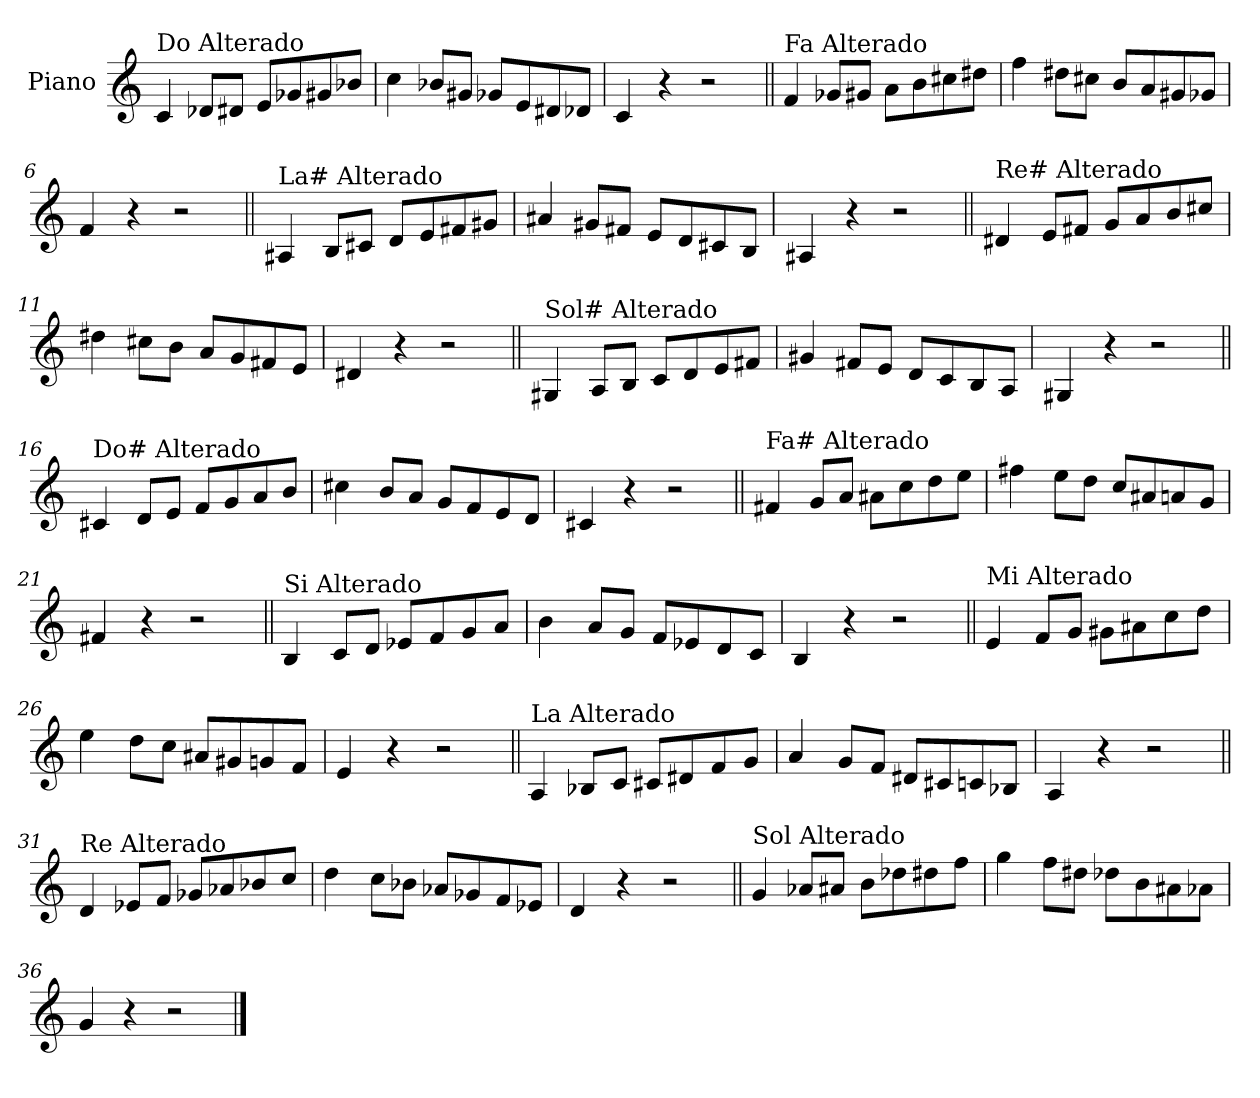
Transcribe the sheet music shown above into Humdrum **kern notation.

**kern
*part1
*staff1
*I"Piano
*I'Pno.
*clefG2
*k[]
=1
!LO:TX:a:t=Do Alterado
4c/
8d-X/L
8d#X/J
8e/L
8g-X/
8g#X/
8b-X/J
=2
4cc\
8b-X/L
8g#X/J
8g-X/L
8e/
8d#X/
8d-X/J
=3
4c/
4r
2r
=4||
!LO:TX:a:t=Fa Alterado
4f/
8g-X/L
8g#X/J
8a\L
8b\
8cc#X\
8dd#X\J
=5
4ff\
8dd#X\L
8cc#X\J
8b/L
8a/
8g#X/
8g-X/J
=6
4f/
4r
2r
!!LO:LB:g=z
=7||
!LO:TX:a:t=La# Alterado
4A#X/
8B/L
8c#X/J
8d/L
8e/
8f#X/
8g#X/J
=8
4a#X/
8g#X/L
8f#X/J
8e/L
8d/
8c#X/
8B/J
=9
4A#X/
4r
2r
=10||
!LO:TX:a:t=Re# Alterado
4d#X/
8e/L
8f#X/J
8g/L
8a/
8b/
8cc#X/J
=11
4dd#X\
8cc#X\L
8b\J
8a/L
8g/
8f#X/
8e/J
=12
4d#X/
4r
2r
!!LO:LB:g=z
=13||
!LO:TX:a:t=Sol# Alterado
4G#X/
8A/L
8B/J
8c/L
8d/
8e/
8f#X/J
=14
4g#X/
8f#X/L
8e/J
8d/L
8c/
8B/
8A/J
=15
4G#X/
4r
2r
=16||
!LO:TX:a:t=Do# Alterado
4c#X/
8d/L
8e/J
8f/L
8g/
8a/
8b/J
=17
4cc#X\
8b/L
8a/J
8g/L
8f/
8e/
8d/J
=18
4c#X/
4r
2r
!!LO:LB:g=z
=19||
!LO:TX:a:t=Fa# Alterado
4f#X/
8g/L
8a/J
8a#X\L
8cc\
8dd\
8ee\J
=20
4ff#X\
8ee\L
8dd\J
8cc/L
8a#X/
8an/
8g/J
=21
4f#X/
4r
2r
=22||
!LO:TX:a:t=Si Alterado
4B/
8c/L
8d/J
8e-X/L
8f/
8g/
8a/J
=23
4b\
8a/L
8g/J
8f/L
8e-X/
8d/
8c/J
=24
4B/
4r
2r
!!LO:LB:g=z
=25||
!LO:TX:a:t=Mi Alterado
4e/
8f/L
8g/J
8g#X\L
8a#X\
8cc\
8dd\J
=26
4ee\
8dd\L
8cc\J
8a#X/L
8g#X/
8gn/
8f/J
=27
4e/
4r
2r
=28||
!LO:TX:a:t=La Alterado
4A/
8B-X/L
8c/J
8c#X/L
8d#X/
8f/
8g/J
=29
4a/
8g/L
8f/J
8d#X/L
8c#X/
8cn/
8B-X/J
=30
4A/
4r
2r
!!LO:LB:g=z
=31||
!LO:TX:a:t=Re Alterado
4d/
8e-X/L
8f/J
8g-X/L
8a-X/
8b-X/
8cc/J
=32
4dd\
8cc\L
8b-X\J
8a-X/L
8g-X/
8f/
8e-X/J
=33
4d/
4r
2r
=34||
!LO:TX:a:t=Sol Alterado
4g/
8a-X/L
8a#X/J
8b\L
8dd-X\
8dd#X\
8ff\J
=35
4gg\
8ff\L
8dd#X\J
8dd-X\L
8b\
8a#X\
8a-X\J
=36
4g/
4r
2r
==
*-
